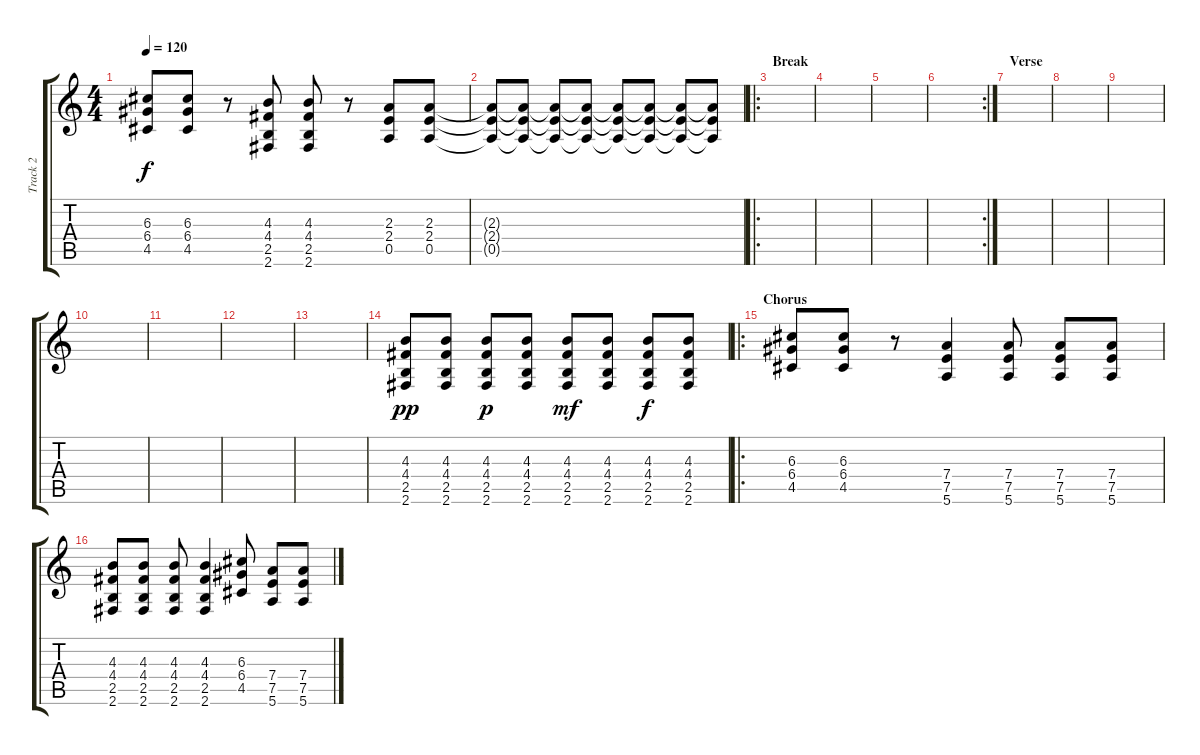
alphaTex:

\track ("Track 2" "Track 2") {instrument distortionguitar}
\staff {score tabs}
\tuning (E4 B3 G3 D3 A2 E2) {hide}
\ts (4 4)
\tempo 120
\clef g2
\ks c
(6.3 6.4 4.5).8{dy f} (6.3 6.4 4.5).8 r.8 (4.3 4.4 2.5 2.6).8 (4.3 4.4 2.5 2.6).8 r.8 (2.3 2.4 0.5).8 (2.3 2.4 0.5).8 |
(2.3{t} 2.4{t} 0.5{t}).8 (2.3{t} 2.4{t} 0.5{t}).8 (2.3{t} 2.4{t} 0.5{t}).8 (2.3{t} 2.4{t} 0.5{t}).8 (2.3{t} 2.4{t} 0.5{t}).8 (2.3{t} 2.4{t} 0.5{t}).8 (2.3{t} 2.4{t} 0.5{t}).8 (2.3{t} 2.4{t} 0.5{t}).8 |
\ro
\section ("" "Break")
|
|
|
\rc 2
|
\section ("" "Verse")
|
|
|
|
|
|
|
(4.3 4.4 2.5 2.6).8{dy pp} (4.3 4.4 2.5 2.6).8 (4.3 4.4 2.5 2.6).8{dy p} (4.3 4.4 2.5 2.6).8 (4.3 4.4 2.5 2.6).8{dy mf} (4.3 4.4 2.5 2.6).8 (4.3 4.4 2.5 2.6).8{dy f} (4.3 4.4 2.5 2.6).8 |
\ro
\section ("" "Chorus")
(6.3 6.4 4.5).8 (6.3 6.4 4.5).8 r.8 (7.4 7.5 5.6).4 (7.4 7.5 5.6).8 (7.4 7.5 5.6).8 (7.4 7.5 5.6).8 |
(4.3 4.4 2.5 2.6).8 (4.3 4.4 2.5 2.6).8 (4.3 4.4 2.5 2.6).8 (4.3 4.4 2.5 2.6).4 (6.3 6.4 4.5).8 (7.4 7.5 5.6).8 (7.4 7.5 5.6).8
